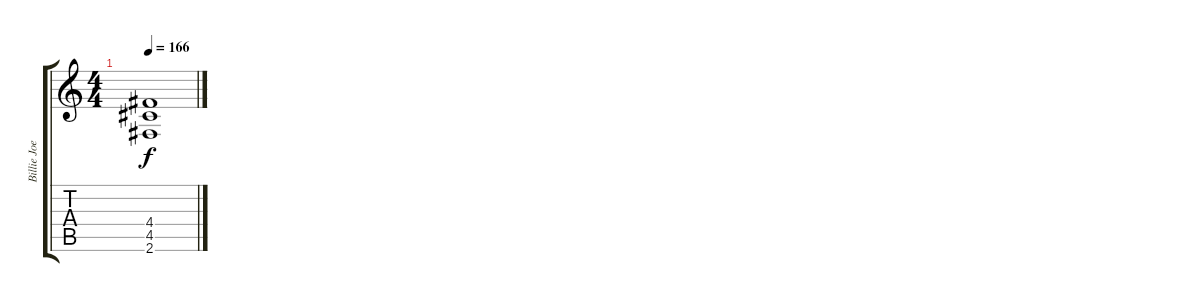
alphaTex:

\track ("Billie Joe Armstrong (Guitar)" "Billie Joe") {instrument acousticguitarnylon}
\staff {score tabs}
\tuning (E4 B3 G3 D3 A2 E2) {hide}
\ts (4 4)
\tempo 166
\clef g2
\ks c
(4.4{t} 4.5{t} 2.6{t}).1{dy f}
